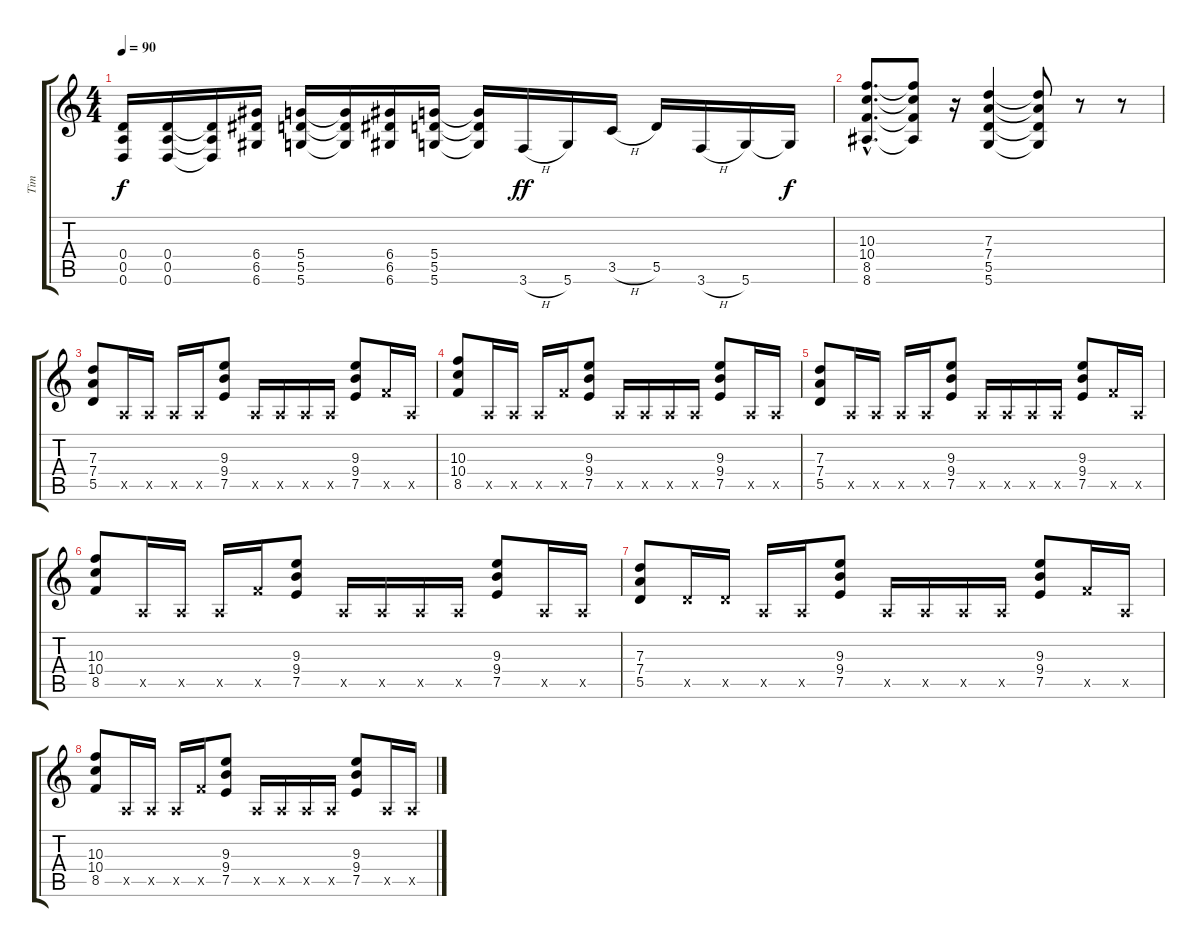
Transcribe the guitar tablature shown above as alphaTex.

\track ("Tim" "Tim") {instrument distortionguitar}
\staff {score tabs}
\tuning (E4 B3 G3 D3 A2 D2) {hide}
\ts (4 4)
\tempo 90
\clef g2
\ks c
(0.4 0.5 0.6).16{dy f} (0.4 0.5 0.6).16 (0.4{t} 0.5{t} 0.6{t}).16 (6.4 6.5 6.6).16 (5.4 5.5 5.6).16 (5.4{t} 5.5{t} 5.6{t}).16 (6.4 6.5 6.6).16 (5.4 5.5 5.6).16 (5.4{t} 5.5{t} 5.6{t}).16 3.6{h}.16{dy ff} 5.6.16 3.5{h}.16 5.5.16 3.6{h}.16 5.6.16 5.6{t}.16{dy f} |
(10.3{hac} 10.4{hac} 8.5{hac} 8.6{hac}).8{d} (10.3{t} 10.4{t} 8.5{t} 8.6{t}).8 r.16 (7.3 7.4 5.5 5.6).4 (7.3{t} 7.4{t} 5.5{t} 5.6{t}).8 r.8 r.8 |
(7.3 7.4 5.5).8 0.5{x}.16 0.5{x}.16 0.5{x}.16 0.5{x}.16 (9.3 9.4 7.5).8 0.5{x}.16 0.5{x}.16 0.5{x}.16 0.5{x}.16 (9.3 9.4 7.5).8 8.5{x}.16 0.5{x}.16 |
(10.3 10.4 8.5).8 0.5{x}.16 0.5{x}.16 0.5{x}.16 8.5{x}.16 (9.3 9.4 7.5).8 0.5{x}.16 0.5{x}.16 0.5{x}.16 0.5{x}.16 (9.3 9.4 7.5).8 0.5{x}.16 0.5{x}.16 |
(7.3 7.4 5.5).8 0.5{x}.16 0.5{x}.16 0.5{x}.16 0.5{x}.16 (9.3 9.4 7.5).8 0.5{x}.16 0.5{x}.16 0.5{x}.16 0.5{x}.16 (9.3 9.4 7.5).8 8.5{x}.16 0.5{x}.16 |
(10.3 10.4 8.5).8 0.5{x}.16 0.5{x}.16 0.5{x}.16 8.5{x}.16 (9.3 9.4 7.5).8 0.5{x}.16 0.5{x}.16 0.5{x}.16 0.5{x}.16 (9.3 9.4 7.5).8 0.5{x}.16 0.5{x}.16 |
(7.3 7.4 5.5).8 5.5{x}.16 5.5{x}.16 0.5{x}.16 0.5{x}.16 (9.3 9.4 7.5).8 0.5{x}.16 0.5{x}.16 0.5{x}.16 0.5{x}.16 (9.3 9.4 7.5).8 8.5{x}.16 0.5{x}.16 |
(10.3 10.4 8.5).8 0.5{x}.16 0.5{x}.16 0.5{x}.16 8.5{x}.16 (9.3 9.4 7.5).8 0.5{x}.16 0.5{x}.16 0.5{x}.16 0.5{x}.16 (9.3 9.4 7.5).8 0.5{x}.16 0.5{x}.16
